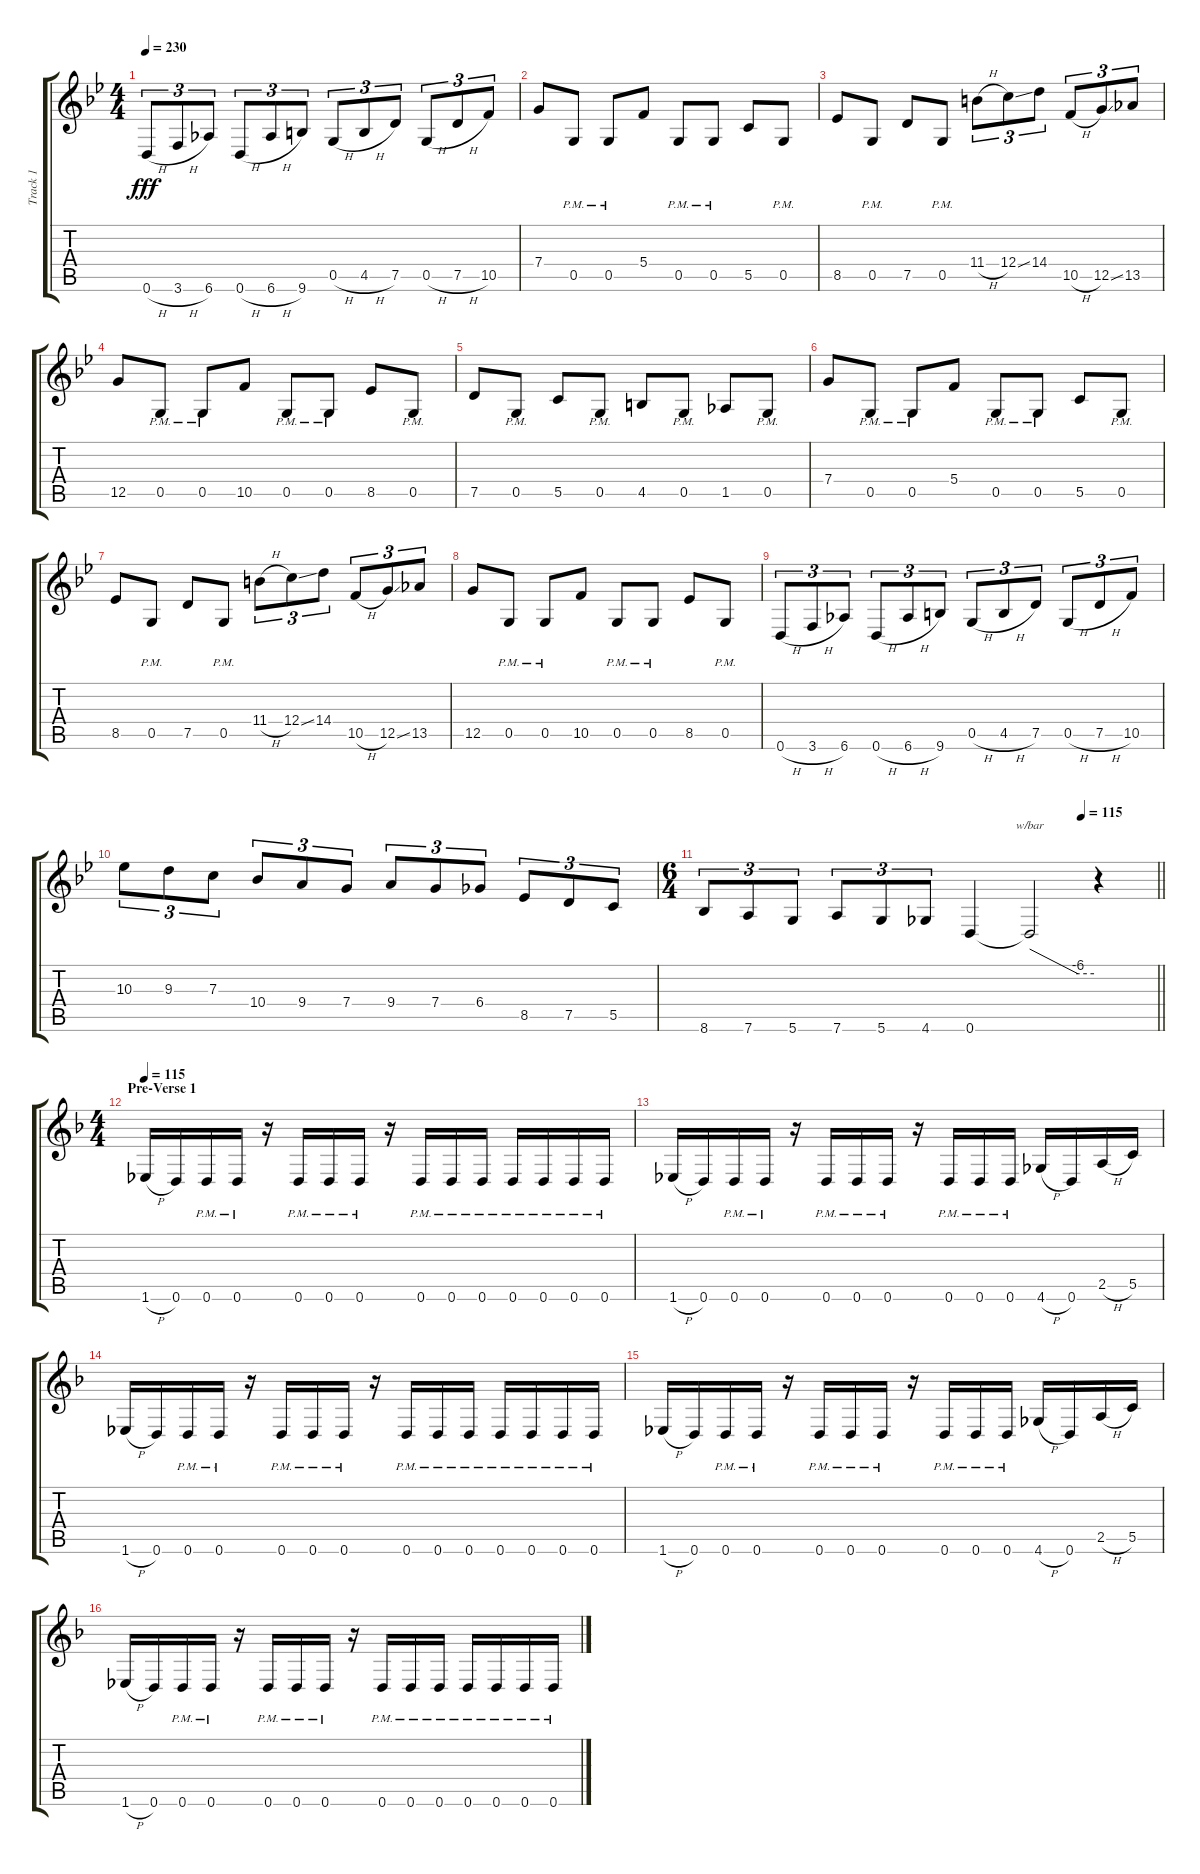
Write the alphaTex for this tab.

\track ("Track 1" "Track 1") {instrument distortionguitar}
\staff {score tabs}
\tuning (D4 A3 F3 C3 G2 D2) {hide}
\ts (4 4)
\tempo 230
\clef g2
\ks gminor
0.6{h}.8{tu (3 2) dy fff} 3.6{h}.8{tu (3 2)} 6.6.8{tu (3 2)} 0.6{h}.8{tu (3 2)} 6.6{h}.8{tu (3 2)} 9.6.8{tu (3 2)} 0.5{h}.8{tu (3 2)} 4.5{h}.8{tu (3 2)} 7.5.8{tu (3 2)} 0.5{h}.8{tu (3 2)} 7.5{h}.8{tu (3 2)} 10.5.8{tu (3 2)} |
7.4.8 0.5{pm}.8 0.5{pm}.8 5.4.8 0.5{pm}.8 0.5{pm}.8 5.5.8 0.5{pm}.8 |
8.5.8 0.5{pm}.8 7.5.8 0.5{pm}.8 11.4{h}.8{tu (3 2)} 12.4{ss}.8{tu (3 2)} 14.4.8{tu (3 2)} 10.5{h}.8{tu (3 2)} 12.5{ss}.8{tu (3 2)} 13.5.8{tu (3 2)} |
12.5.8 0.5{pm}.8 0.5{pm}.8 10.5.8 0.5{pm}.8 0.5{pm}.8 8.5.8 0.5{pm}.8 |
7.5.8 0.5{pm}.8 5.5.8 0.5{pm}.8 4.5.8 0.5{pm}.8 1.5.8 0.5{pm}.8 |
7.4.8 0.5{pm}.8 0.5{pm}.8 5.4.8 0.5{pm}.8 0.5{pm}.8 5.5.8 0.5{pm}.8 |
8.5.8 0.5{pm}.8 7.5.8 0.5{pm}.8 11.4{h}.8{tu (3 2)} 12.4{ss}.8{tu (3 2)} 14.4.8{tu (3 2)} 10.5{h}.8{tu (3 2)} 12.5{ss}.8{tu (3 2)} 13.5.8{tu (3 2)} |
12.5.8 0.5{pm}.8 0.5{pm}.8 10.5.8 0.5{pm}.8 0.5{pm}.8 8.5.8 0.5{pm}.8 |
0.6{h}.8{tu (3 2)} 3.6{h}.8{tu (3 2)} 6.6.8{tu (3 2)} 0.6{h}.8{tu (3 2)} 6.6{h}.8{tu (3 2)} 9.6.8{tu (3 2)} 0.5{h}.8{tu (3 2)} 4.5{h}.8{tu (3 2)} 7.5.8{tu (3 2)} 0.5{h}.8{tu (3 2)} 7.5{h}.8{tu (3 2)} 10.5.8{tu (3 2)} |
10.3.8{tu (3 2)} 9.3.8{tu (3 2)} 7.3.8{tu (3 2)} 10.4.8{tu (3 2)} 9.4.8{tu (3 2)} 7.4.8{tu (3 2)} 9.4.8{tu (3 2)} 7.4.8{tu (3 2)} 6.4.8{tu (3 2)} 8.5.8{tu (3 2)} 7.5.8{tu (3 2)} 5.5.8{tu (3 2)} |
\ts (6 4)
\tempo (115 0.8333333333333334)
\barLineRight lightlight
8.6.8{tu (3 2)} 7.6.8{tu (3 2)} 5.6.8{tu (3 2)} 7.6.8{tu (3 2)} 5.6.8{tu (3 2)} 4.6.8{tu (3 2)} 0.6.4 0.6{t}.2{tbe (custom default 0 0 45 -24 60 -24)} r.4 |
\ts (4 4)
\section ("" "Pre-Verse 1")
\tempo 115
\ks dminor
1.6{h}.16 0.6.16 0.6{pm}.16 0.6{pm}.16 r.16 0.6{pm}.16 0.6{pm}.16 0.6{pm}.16 r.16 0.6{pm}.16 0.6{pm}.16 0.6{pm}.16 0.6{pm}.16 0.6{pm}.16 0.6{pm}.16 0.6{pm}.16 |
1.6{h}.16 0.6.16 0.6{pm}.16 0.6{pm}.16 r.16 0.6{pm}.16 0.6{pm}.16 0.6{pm}.16 r.16 0.6{pm}.16 0.6{pm}.16 0.6{pm}.16 4.6{h}.16 0.6.16 2.5{h}.16 5.5.16 |
1.6{h}.16 0.6.16 0.6{pm}.16 0.6{pm}.16 r.16 0.6{pm}.16 0.6{pm}.16 0.6{pm}.16 r.16 0.6{pm}.16 0.6{pm}.16 0.6{pm}.16 0.6{pm}.16 0.6{pm}.16 0.6{pm}.16 0.6{pm}.16 |
1.6{h}.16 0.6.16 0.6{pm}.16 0.6{pm}.16 r.16 0.6{pm}.16 0.6{pm}.16 0.6{pm}.16 r.16 0.6{pm}.16 0.6{pm}.16 0.6{pm}.16 4.6{h}.16 0.6.16 2.5{h}.16 5.5.16 |
1.6{h}.16 0.6.16 0.6{pm}.16 0.6{pm}.16 r.16 0.6{pm}.16 0.6{pm}.16 0.6{pm}.16 r.16 0.6{pm}.16 0.6{pm}.16 0.6{pm}.16 0.6{pm}.16 0.6{pm}.16 0.6{pm}.16 0.6{pm}.16
